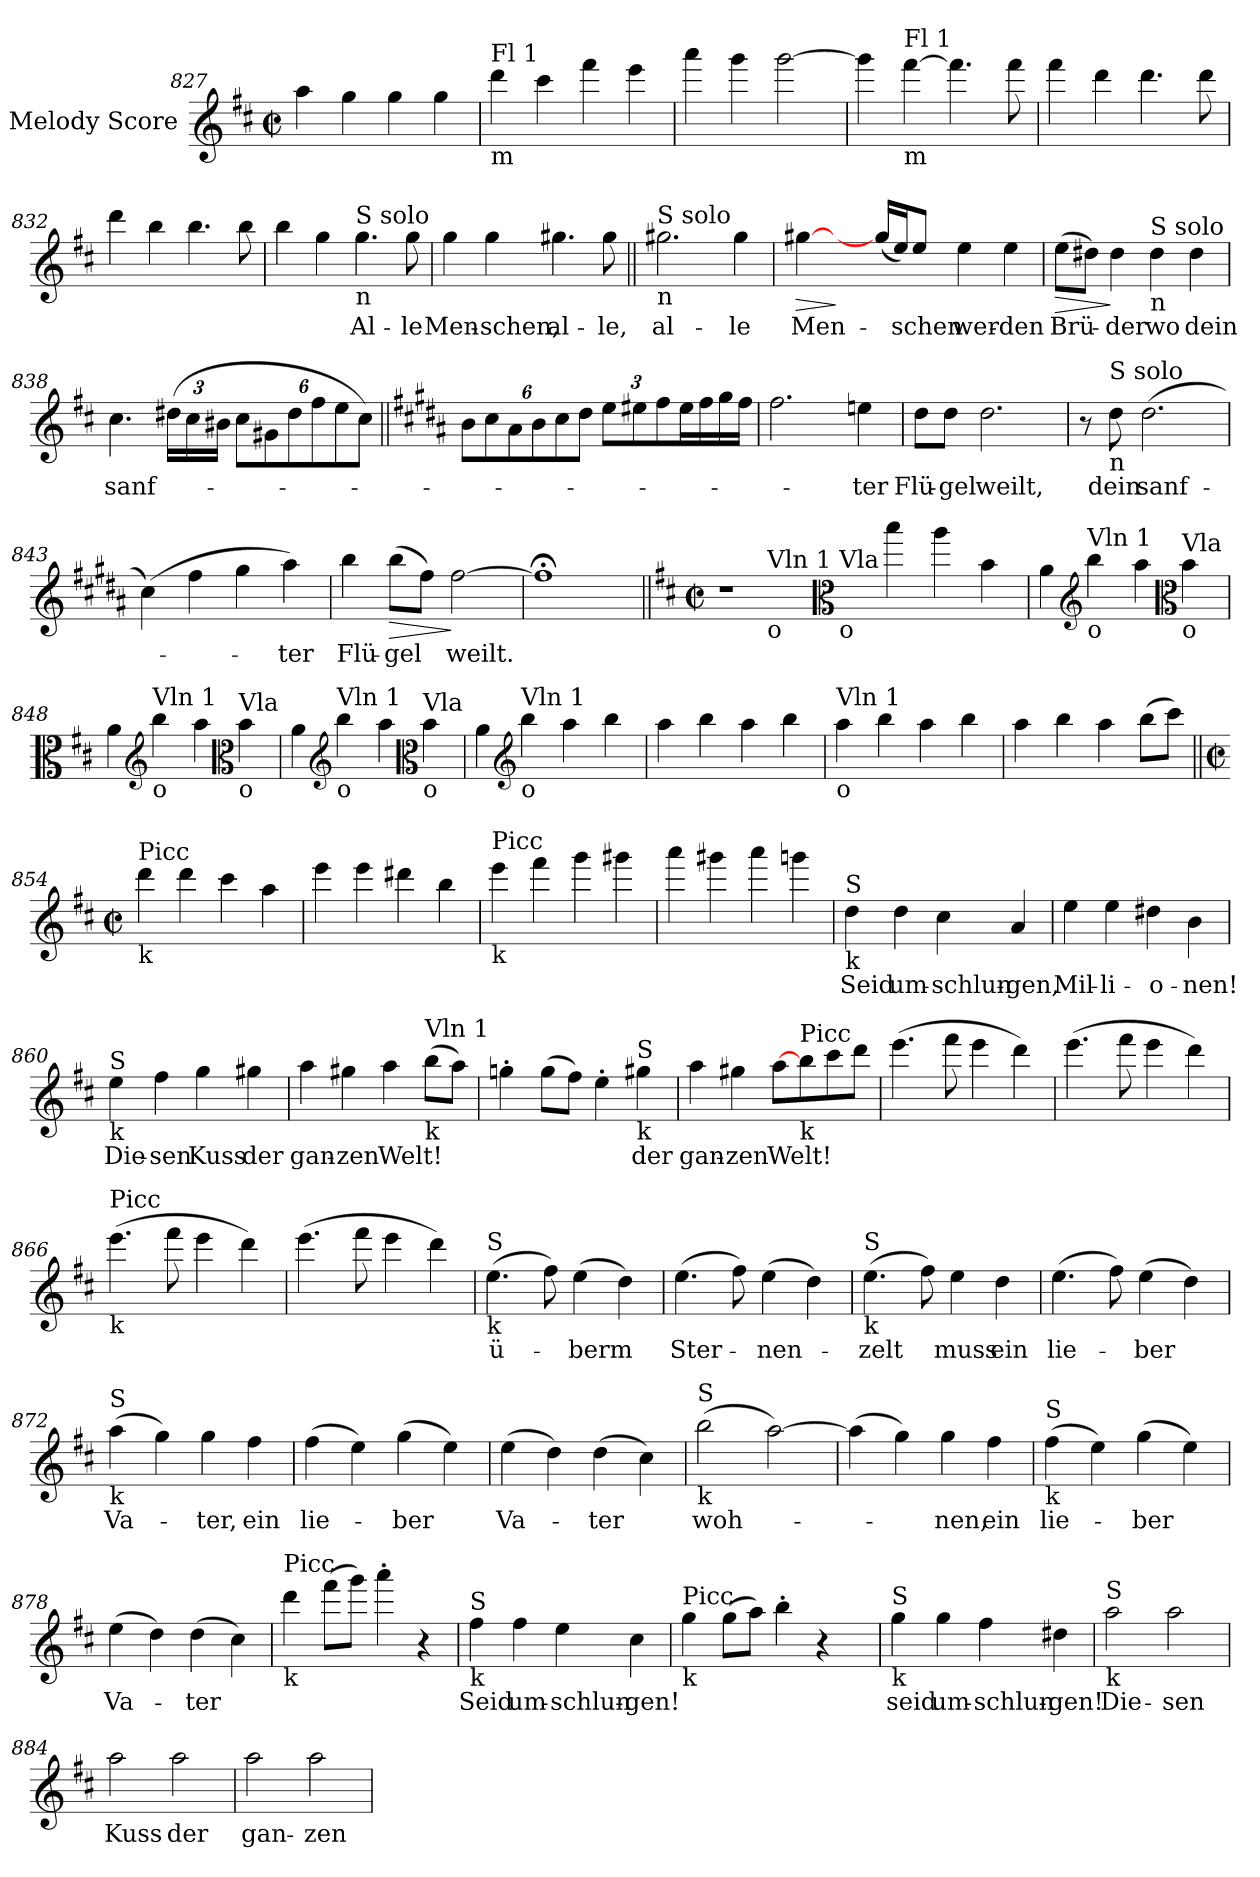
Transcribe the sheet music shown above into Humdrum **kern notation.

**kern	**text	**dynam
*part1	*part1	*part1
*staff1	*staff1	*staff1
*I"Melody Score	*	*
*clefG2	*	*
*k[f#c#]	*	*
*M2/2	*	*
*met(c|)	*	*
=827	=827	=827
4aa\	.	.
4gg\	.	.
4gg\	.	.
4gg\	.	.
=828	=828	=828
!LO:TX:a:t=Fl 1	!	!
!LO:TX:b:t=m	!	!
4ddd\	.	.
4ccc#\	.	.
4fff#\	.	.
4eee\	.	.
=829	=829	=829
4aaa\	.	.
4ggg\	.	.
[2ggg\	.	.
=830	=830	=830
4ggg\]	.	.
!LO:TX:a:t=Fl 1	!	!
!LO:TX:b:t=m	!	!
[4fff#\	.	.
4.fff#\]	.	.
8fff#\	.	.
=831	=831	=831
4fff#\	.	.
4ddd\	.	.
4.ddd\	.	.
8ddd\	.	.
=832	=832	=832
4ddd\	.	.
4bb\	.	.
4.bb\	.	.
8bb\	.	.
=833	=833	=833
4bb\	.	.
4gg\	.	.
!LO:TX:a:t=S solo	!	!
!LO:TX:b:t=n	!	!
!	!LO:LY:b	!
4.gg\	Al-	.
!	!LO:LY:b	!
8gg\	-le	.
=834	=834	=834
!	!LO:LY:b	!
4gg\	Men-	.
!	!LO:LY:b	!
4gg\	-schen,	.
!	!LO:LY:b	!
4.gg#X\	al-	.
!	!LO:LY:b	!
8gg#\	-le,	.
=835||	=835||	=835||
!LO:TX:a:t=S solo	!	!
!LO:TX:b:t=n	!	!
!	!LO:LY:b	!
2.gg#X\	al-	.
!	!LO:LY:b	!
4gg#\	-le	.
=836	=836	=836
!	!LO:LY:b	!LO:HP:b
[4gg#X\	Men-	>
4ryy	.	]
(16gg#/LL]	.	.
16ee/J)	.	.
!	!LO:LY:b	!
8ee/J	-schen	.
!	!LO:LY:b	!
4ee\	wer-	.
!	!LO:LY:b	!
4ee\	-den	.
=837	=837	=837
!	!LO:LY:b	!LO:HP:b
(8ee\L	Brü-	>
8dd#X\J)	.	.
!	!LO:LY:b	!
4dd#\	-der	]
!LO:TX:a:t=S solo	!	!
!LO:TX:b:t=n	!	!
!	!LO:LY:b	!
4dd#\	wo	.
!	!LO:LY:b	!
4dd#\	dein	.
=838	=838	=838
!	!LO:LY:b	!
4.cc#\	sanf-	.
*Xbrackettup	*	*
(24dd#X\LL	.	.
24cc#\	.	.
24b#X\JJ	.	.
12cc#\L	.	.
12g#X\	.	.
12dd#\	.	.
12ff#\	.	.
12ee\	.	.
12cc#\J)	.	.
=839||	=839||	=839||
*k[f#c#g#d#a#]	*	*
12b\L	.	.
12cc#\	.	.
12a#\	.	.
12b\	.	.
12cc#\	.	.
12dd#\J	.	.
12ee\L	.	.
12ee#X\	.	.
12ff#\	.	.
16ee#\L	.	.
16ff#\	.	.
16gg#\	.	.
16ff#\JJ	.	.
=840	=840	=840
2.ff#\	.	.
!	!LO:LY:b	!
4een\	-ter	.
=841	=841	=841
!	!LO:LY:b	!
8dd#\L	Flü-	.
!	!LO:LY:b	!
8dd#\J	-gel	.
!	!LO:LY:b	!
2.dd#\	weilt,	.
=842	=842	=842
8r	.	.
!LO:TX:a:t=S solo	!	!
!LO:TX:b:t=n	!	!
!	!LO:LY:b	!
8dd#\	dein	.
!	!LO:LY:b	!
(2.dd#\	sanf-	.
=843	=843	=843
(4cc#\)	.	.
4ff#\	.	.
4gg#\	.	.
!	!LO:LY:b	!
4aa#\)	-ter	.
=844	=844	=844
!	!LO:LY:b	!
4bb\	Flü-	.
!	!LO:LY:b	!LO:HP:b
(8bb\L	-gel	>
8ff#\J)	.	.
!	!LO:LY:b	!
[2ff#\	weilt.	]
=845	=845	=845
1ff#;<]	.	.
=846||	=846||	=846||
*k[f#c#]	*	*
*M2/2	*	*
*met(c|)	*	*
*^	*	*
*	*^	*	*
1r	4ryy	2.ryy	.	.
!	!LO:TX:a:t=Vln 1	!	!	!
!	!LO:TX:b:t=o	!	!	!
.	1.ryy	.	.	.
*clefC3	*	*	*	*
!	!	!LO:TX:a:t=Vla	!	!
!	!	!LO:TX:b:t=o	!	!
.	.	1ryy	.	.
4bb\	.	.	.	.
4aa\	.	.	.	.
4b\	.	.	.	.
*v	*v	*v	*	*
=847	=847	=847
4a\	.	.
*clefG2	*	*
!LO:TX:a:t=Vln 1	!	!
!LO:TX:b:t=o	!	!
4bb\	.	.
4aa\	.	.
*clefC3	*	*
!LO:TX:a:t=Vla	!	!
!LO:TX:b:t=o	!	!
4b\	.	.
=848	=848	=848
4a\	.	.
*clefG2	*	*
!LO:TX:a:t=Vln 1	!	!
!LO:TX:b:t=o	!	!
4bb\	.	.
4aa\	.	.
*clefC3	*	*
!LO:TX:a:t=Vla	!	!
!LO:TX:b:t=o	!	!
4b\	.	.
=849	=849	=849
4a\	.	.
*clefG2	*	*
!LO:TX:a:t=Vln 1	!	!
!LO:TX:b:t=o	!	!
4bb\	.	.
4aa\	.	.
*clefC3	*	*
!LO:TX:a:t=Vla	!	!
!LO:TX:b:t=o	!	!
4b\	.	.
=850	=850	=850
4a\	.	.
*clefG2	*	*
!LO:TX:a:t=Vln 1	!	!
!LO:TX:b:t=o	!	!
4bb\	.	.
4aa\	.	.
4bb\	.	.
=851	=851	=851
4aa\	.	.
4bb\	.	.
4aa\	.	.
4bb\	.	.
=852	=852	=852
!LO:TX:a:t=Vln 1	!	!
!LO:TX:b:t=o	!	!
4aa\	.	.
4bb\	.	.
4aa\	.	.
4bb\	.	.
=853	=853	=853
4aa\	.	.
4bb\	.	.
4aa\	.	.
(8bb\L	.	.
8ccc#\J)	.	.
=854||	=854||	=854||
*M2/2	*	*
*met(c|)	*	*
*MM264	*	*
!LO:TX:a:t=Picc	!	!
!LO:TX:b:t=k	!	!
4ddd\	.	.
4ddd\	.	.
4ccc#\	.	.
4aa\	.	.
=855	=855	=855
4eee\	.	.
4eee\	.	.
4ddd#X\	.	.
4bb\	.	.
=856	=856	=856
!LO:TX:a:t=Picc	!	!
!LO:TX:b:t=k	!	!
4eee\	.	.
4fff#\	.	.
4ggg\	.	.
4ggg#X\	.	.
=857	=857	=857
4aaa\	.	.
4ggg#X\	.	.
4aaa\	.	.
4gggn\	.	.
=858	=858	=858
!LO:TX:a:t=S	!	!
!LO:TX:b:t=k	!	!
!	!LO:LY:b	!
4dd\	Seid	.
!	!LO:LY:b	!
4dd\	um-	.
!	!LO:LY:b	!
4cc#\	-schlun-	.
!	!LO:LY:b	!
4a/	-gen,	.
=859	=859	=859
!	!LO:LY:b	!
4ee\	Mil-	.
!	!LO:LY:b	!
4ee\	-li-	.
!	!LO:LY:b	!
4dd#X\	-o-	.
!	!LO:LY:b	!
4b\	-nen!	.
=860	=860	=860
!LO:TX:a:t=S	!	!
!LO:TX:b:t=k	!	!
!	!LO:LY:b	!
4ee\	Die-	.
!	!LO:LY:b	!
4ff#\	-sen	.
!	!LO:LY:b	!
4gg\	Kuss	.
!	!LO:LY:b	!
4gg#X\	der	.
=861	=861	=861
!	!LO:LY:b	!
4aa\	gan-	.
!	!LO:LY:b	!
4gg#X\	-zen	.
!	!LO:LY:b	!
4aa\	Welt!	.
!LO:TX:a:t=Vln 1	!	!
!LO:TX:b:t=k	!	!
(8bb\L	.	.
8aa\J)	.	.
=862	=862	=862
4ggn'\	.	.
(8gg\L	.	.
8ff#\J)	.	.
4ee'\	.	.
!LO:TX:a:t=S	!	!
!LO:TX:b:t=k	!	!
!	!LO:LY:b	!
4gg#X\	der	.
=863	=863	=863
!	!LO:LY:b	!
4aa\	gan-	.
!	!LO:LY:b	!
4gg#X\	-zen	.
!	!LO:LY:b	!
[8aa\L	Welt!	.
!LO:TX:a:t=Picc	!	!
!LO:TX:b:t=k	!	!
8bb\	.	.
8ccc#\	.	.
8ddd\J	.	.
=864	=864	=864
(4.eee\	.	.
8fff#\	.	.
4eee\	.	.
4ddd\)	.	.
=865	=865	=865
(4.eee\	.	.
8fff#\	.	.
4eee\	.	.
4ddd\)	.	.
=866	=866	=866
!LO:TX:a:t=Picc	!	!
!LO:TX:b:t=k	!	!
(4.eee\	.	.
8fff#\	.	.
4eee\	.	.
4ddd\)	.	.
=867	=867	=867
(4.eee\	.	.
8fff#\	.	.
4eee\	.	.
4ddd\)	.	.
=868	=868	=868
!LO:TX:a:t=S	!	!
!LO:TX:b:t=k	!	!
!	!LO:LY:b	!
(4.ee\	ü-	.
8ff#\)	.	.
!	!LO:LY:b	!
(4ee\	-berm	.
4dd\)	.	.
=869	=869	=869
!	!LO:LY:b	!
(4.ee\	Ster-	.
8ff#\)	.	.
!	!LO:LY:b	!
(4ee\	-nen-	.
4dd\)	.	.
=870	=870	=870
!LO:TX:a:t=S	!	!
!LO:TX:b:t=k	!	!
!	!LO:LY:b	!
(4.ee\	-zelt	.
8ff#\)	.	.
!	!LO:LY:b	!
4ee\	muss	.
!	!LO:LY:b	!
4dd\	ein	.
=871	=871	=871
!	!LO:LY:b	!
(4.ee\	lie-	.
8ff#\)	.	.
!	!LO:LY:b	!
(4ee\	-ber	.
4dd\)	.	.
=872	=872	=872
!LO:TX:a:t=S	!	!
!LO:TX:b:t=k	!	!
!	!LO:LY:b	!
(4aa\	Va-	.
4gg\)	.	.
!	!LO:LY:b	!
4gg\	-ter,	.
!	!LO:LY:b	!
4ff#\	ein	.
=873	=873	=873
!	!LO:LY:b	!
(4ff#\	lie-	.
4ee\)	.	.
!	!LO:LY:b	!
(4gg\	-ber	.
4ee\)	.	.
=874	=874	=874
!	!LO:LY:b	!
(4ee\	Va-	.
4dd\)	.	.
!	!LO:LY:b	!
(4dd\	-ter	.
4cc#\)	.	.
=875	=875	=875
!LO:TX:a:t=S	!	!
!LO:TX:b:t=k	!	!
!	!LO:LY:b	!
(2bb\	woh-	.
[2aa\)	.	.
=876	=876	=876
(4aa\]	.	.
4gg\)	.	.
!	!LO:LY:b	!
4gg\	-nen,	.
!	!LO:LY:b	!
4ff#\	ein	.
=877	=877	=877
!LO:TX:a:t=S	!	!
!LO:TX:b:t=k	!	!
!	!LO:LY:b	!
(4ff#\	lie-	.
4ee\)	.	.
!	!LO:LY:b	!
(4gg\	-ber	.
4ee\)	.	.
=878	=878	=878
!	!LO:LY:b	!
(4ee\	Va-	.
4dd\)	.	.
!	!LO:LY:b	!
(4dd\	-ter	.
4cc#\)	.	.
=879	=879	=879
!LO:TX:a:t=Picc	!	!
!LO:TX:b:t=k	!	!
4ddd\	.	.
(8fff#\L	.	.
8ggg\J)	.	.
4aaa'\	.	.
4r	.	.
=880	=880	=880
!LO:TX:a:t=S	!	!
!LO:TX:b:t=k	!	!
!	!LO:LY:b	!
4ff#\	Seid	.
!	!LO:LY:b	!
4ff#\	um-	.
!	!LO:LY:b	!
4ee\	-schlun-	.
!	!LO:LY:b	!
4cc#\	-gen!	.
=881	=881	=881
!LO:TX:a:t=Picc	!	!
!LO:TX:b:t=k	!	!
4gg\	.	.
(8gg\L	.	.
8aa\J)	.	.
4bb'\	.	.
4r	.	.
=882	=882	=882
!LO:TX:a:t=S	!	!
!LO:TX:b:t=k	!	!
!	!LO:LY:b	!
4gg\	seid	.
!	!LO:LY:b	!
4gg\	um-	.
!	!LO:LY:b	!
4ff#\	-schlun-	.
!	!LO:LY:b	!
4dd#X\	-gen!	.
=883	=883	=883
!LO:TX:a:t=S	!	!
!LO:TX:b:t=k	!	!
!	!LO:LY:b	!
2aa\	Die-	.
!	!LO:LY:b	!
2aa\	-sen	.
=884	=884	=884
!	!LO:LY:b	!
2aa\	Kuss	.
!	!LO:LY:b	!
2aa\	der	.
=885	=885	=885
!	!LO:LY:b	!
2aa\	gan-	.
!	!LO:LY:b	!
2aa\	-zen	.
=	=	=
*-	*-	*-
